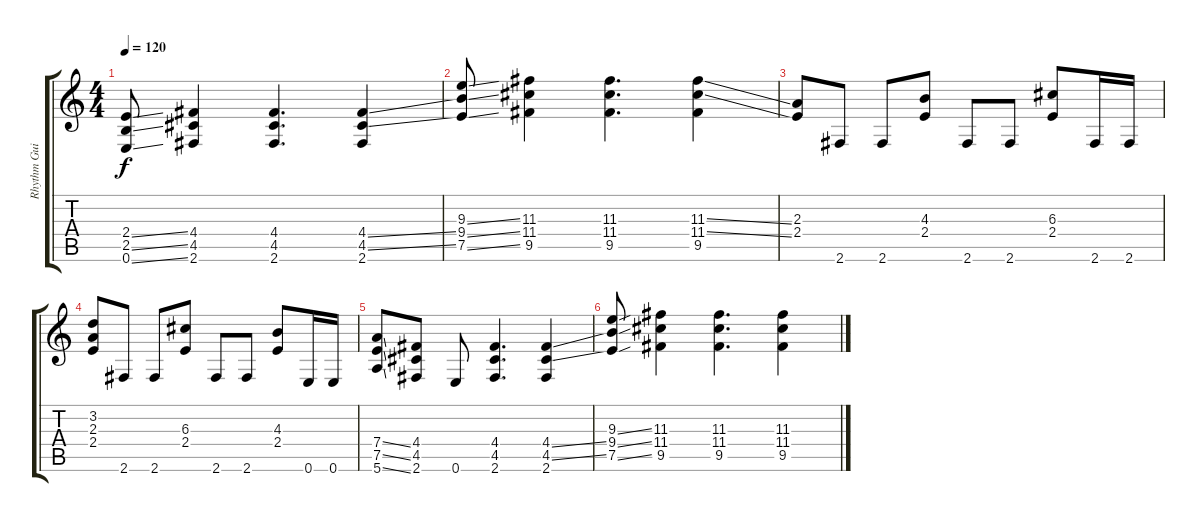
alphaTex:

\track ("Rhythm Guitar" "Rhythm Gui") {instrument distortionguitar}
\staff {score tabs}
\tuning (E4 B3 G3 D3 A2 E2) {hide}
\ts (4 4)
\tempo 120
\clef g2
\ks c
(2.4{ss} 2.5{ss} 0.6{ss}).8{dy f} (4.4 4.5 2.6).4 (4.4 4.5 2.6).4{d} (4.4{ss} 4.5{ss} 2.6).4 |
(9.3{ss} 9.4{ss} 7.5{ss}).8 (11.3 11.4 9.5).4 (11.3 11.4 9.5).4{d} (11.3{ss} 11.4{ss} 9.5).4 |
(2.3 2.4).8 2.6.8 2.6.8 (4.3 2.4).8 2.6.8 2.6.8 (6.3 2.4).8 2.6.16 2.6.16 |
(3.2 2.3 2.4).8 2.6.8 2.6.8 (6.3 2.4).8 2.6.8 2.6.8 (4.3 2.4).8 0.6.16 0.6.16 |
(7.4{ss} 7.5{ss} 5.6{ss}).8 (4.4 4.5 2.6).8 0.6.8 (4.4 4.5 2.6).4{d} (4.4{ss} 4.5{ss} 2.6).4 |
(9.3{ss} 9.4{ss} 7.5{ss}).8 (11.3 11.4 9.5).4 (11.3 11.4 9.5).4{d} (11.3 11.4 9.5).4
